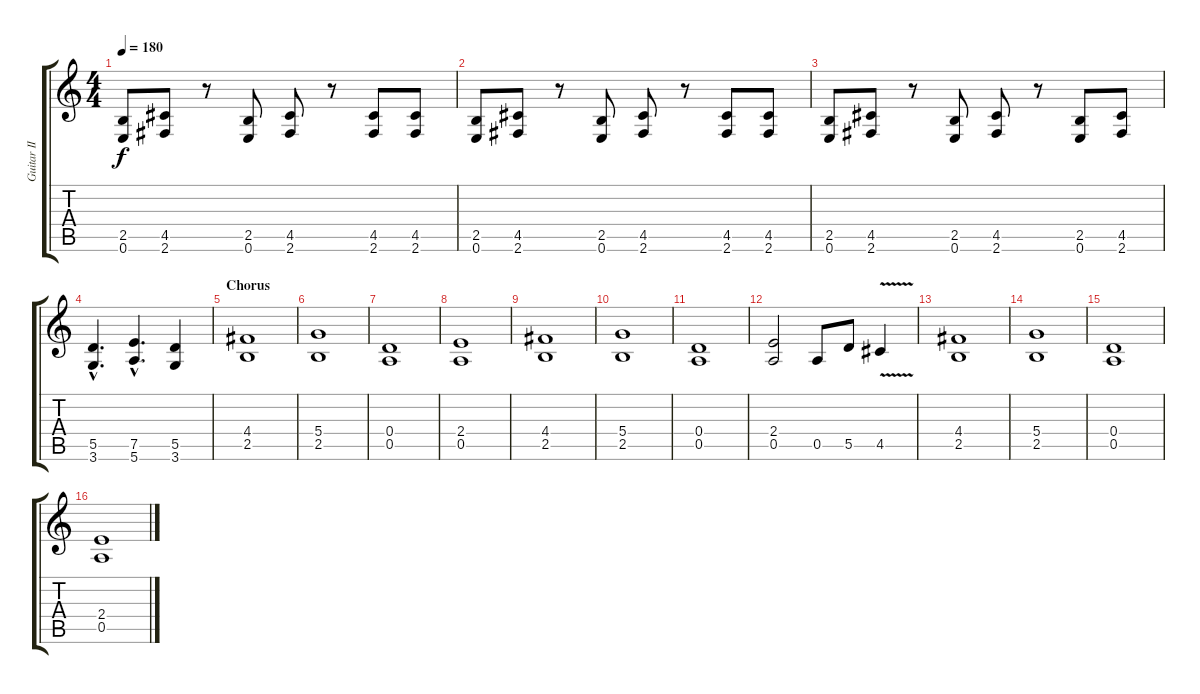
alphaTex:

\track ("Guitar II" "Guitar II") {instrument overdrivenguitar}
\staff {score tabs}
\tuning (E4 B3 G3 D3 A2 E2) {hide}
\ts (4 4)
\tempo 180
\clef g2
\ks c
(2.5 0.6).8{dy f} (4.5 2.6).8 r.8 (2.5 0.6).8 (4.5 2.6).8 r.8 (4.5 2.6).8 (4.5 2.6).8 |
(2.5 0.6).8 (4.5 2.6).8 r.8 (2.5 0.6).8 (4.5 2.6).8 r.8 (4.5 2.6).8 (4.5 2.6).8 |
(2.5 0.6).8 (4.5 2.6).8 r.8 (2.5 0.6).8 (4.5 2.6).8 r.8 (2.5 0.6).8 (4.5 2.6).8 |
(5.5{hac} 3.6{hac}).4{d} (7.5{hac} 5.6{hac}).4{d} (5.5 3.6).4 |
\section ("" "Chorus")
(4.4 2.5).1 |
(5.4 2.5).1 |
(0.4 0.5).1 |
(2.4 0.5).1 |
(4.4 2.5).1 |
(5.4 2.5).1 |
(0.4 0.5).1 |
(2.4 0.5).2 0.5.8 5.5.8 4.5{v}.4 |
(4.4 2.5).1 |
(5.4 2.5).1 |
(0.4 0.5).1 |
(2.4 0.5).1
